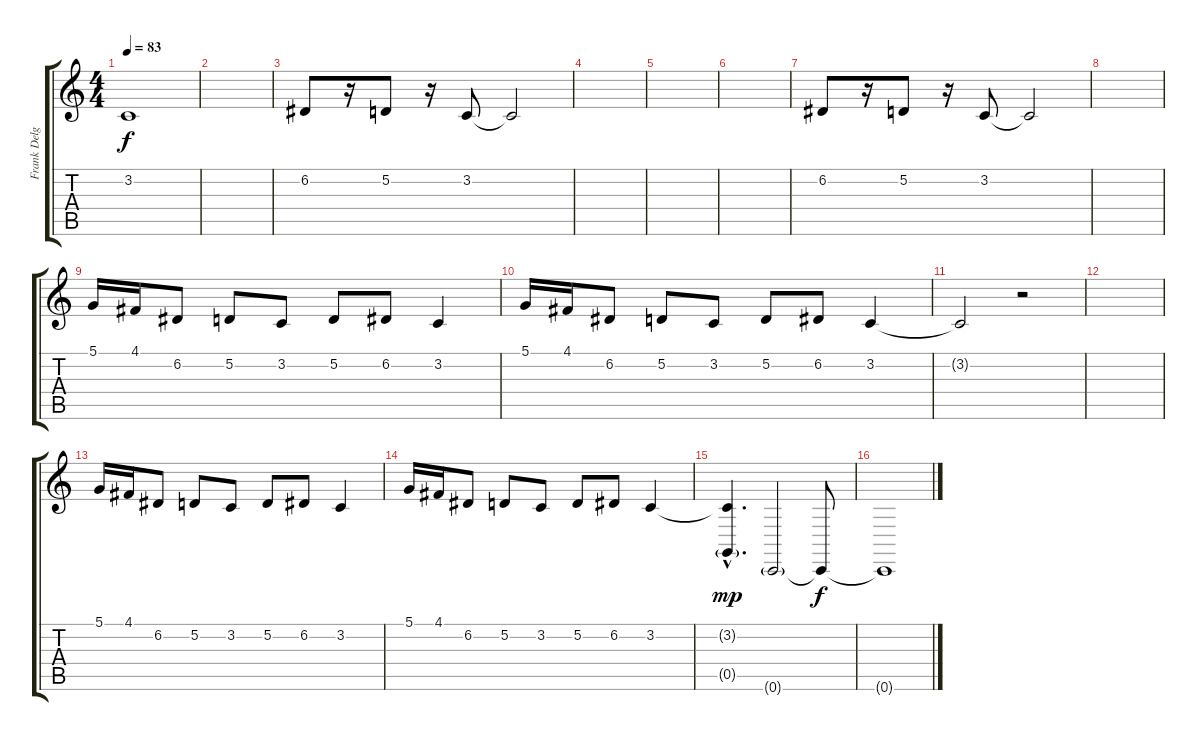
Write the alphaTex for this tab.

\track ("Frank Delgado" "Frank Delg") {instrument sitar}
\staff {score tabs}
\tuning (D4 A3 F3 C3 G2 C2) {hide}
\ts (4 4)
\tempo 83
\clef g2
\ks c
3.2{t}.1{dy f} |
|
6.2.8 r.16 5.2.8 r.16 3.2.8 3.2{t}.2 |
|
|
|
6.2.8 r.16 5.2.8 r.16 3.2.8 3.2{t}.2 |
|
5.1.16 4.1.16 6.2.8 5.2.8 3.2.8 5.2.8 6.2.8 3.2.4 |
5.1.16 4.1.16 6.2.8 5.2.8 3.2.8 5.2.8 6.2.8 3.2.4 |
3.2{t}.2 r.2 |
|
5.1.16 4.1.16 6.2.8 5.2.8 3.2.8 5.2.8 6.2.8 3.2.4 |
5.1.16 4.1.16 6.2.8 5.2.8 3.2.8 5.2.8 6.2.8 3.2.4 |
(3.2{hac t} 0.5{g hac}).4{d dy mp} 0.6{g}.2 0.6{t}.8{dy f} |
0.6{t}.1
